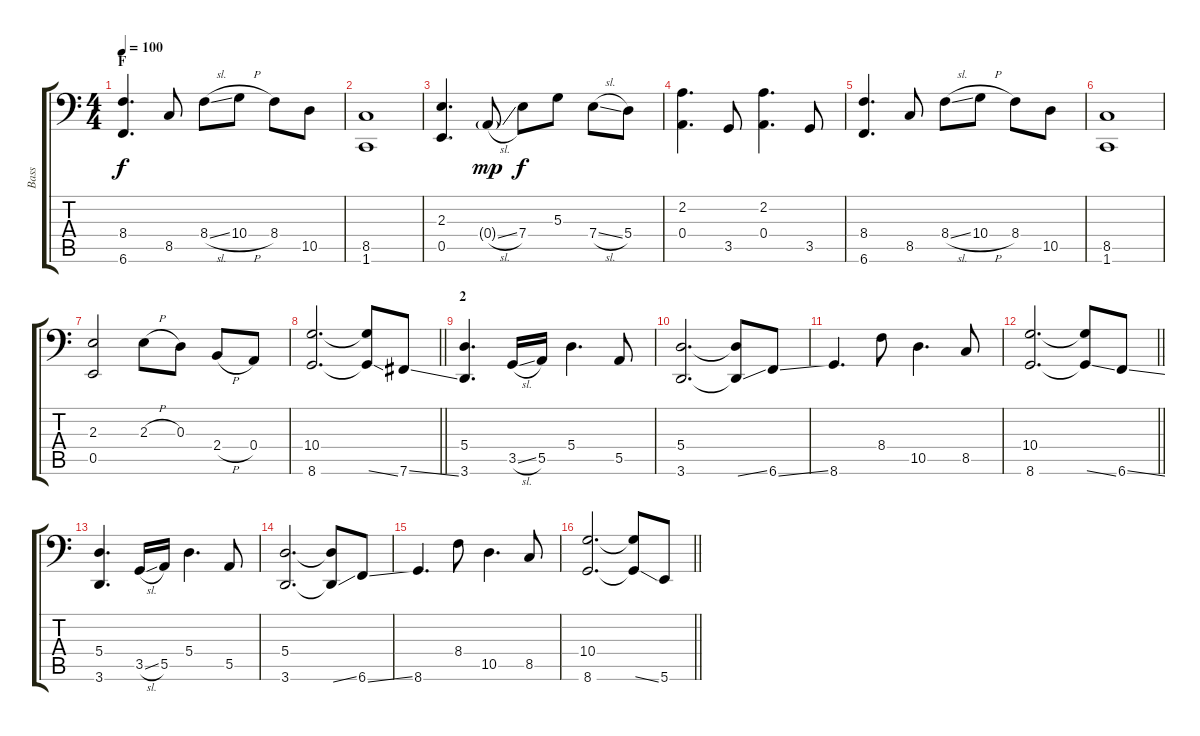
\track ("Bass" "Bass") {instrument electricbassfinger}
\staff {score tabs}
\tuning (C3 G2 D2 A1 E1 B0) {hide}
\ts (4 4)
\section ("" "F")
\tempo 100
\clef f4
\ks c
(8.4 6.6).4{d dy f} 8.5.8 8.4{sl}.8 10.4{h}.8 8.4.8 10.5.8 |
(8.5 1.6).1 |
(2.3 0.5).4{d} 0.4{sl g}.8{dy mp} 7.4.8{dy f} 5.3.8 7.4{sl}.8 5.4.8 |
(2.2 0.4).4{d} 3.5.8 (2.2 0.4).4{d} 3.5.8 |
(8.4 6.6).4{d} 8.5.8 8.4{sl}.8 10.4{h}.8 8.4.8 10.5.8 |
(8.5 1.6).1 |
(2.3 0.5).2 2.3{h}.8 0.3.8 2.4{h}.8 0.4.8 |
\barLineRight lightlight
(10.4 8.6).2{d} (10.4{t} 8.6{ss t}).8 7.6{ss}.8 |
\section ("" "2")
(5.4 3.6).4{d} 3.5{sl}.16 5.5.16 5.4.4{d} 5.5.8 |
(5.4 3.6).2{d} (5.4{t} 3.6{ss t}).8 6.6{ss}.8 |
8.6.4{d} 8.4.8 10.5.4{d} 8.5.8 |
\barLineRight lightlight
(10.4 8.6).2{d} (10.4{t} 8.6{ss t}).8 6.6{ss}.8 |
(5.4 3.6).4{d} 3.5{sl}.16 5.5.16 5.4.4{d} 5.5.8 |
(5.4 3.6).2{d} (5.4{t} 3.6{ss t}).8 6.6{ss}.8 |
8.6.4{d} 8.4.8 10.5.4{d} 8.5.8 |
\barLineRight lightlight
(10.4 8.6).2{d} (10.4{t} 8.6{ss t}).8 5.6.8
